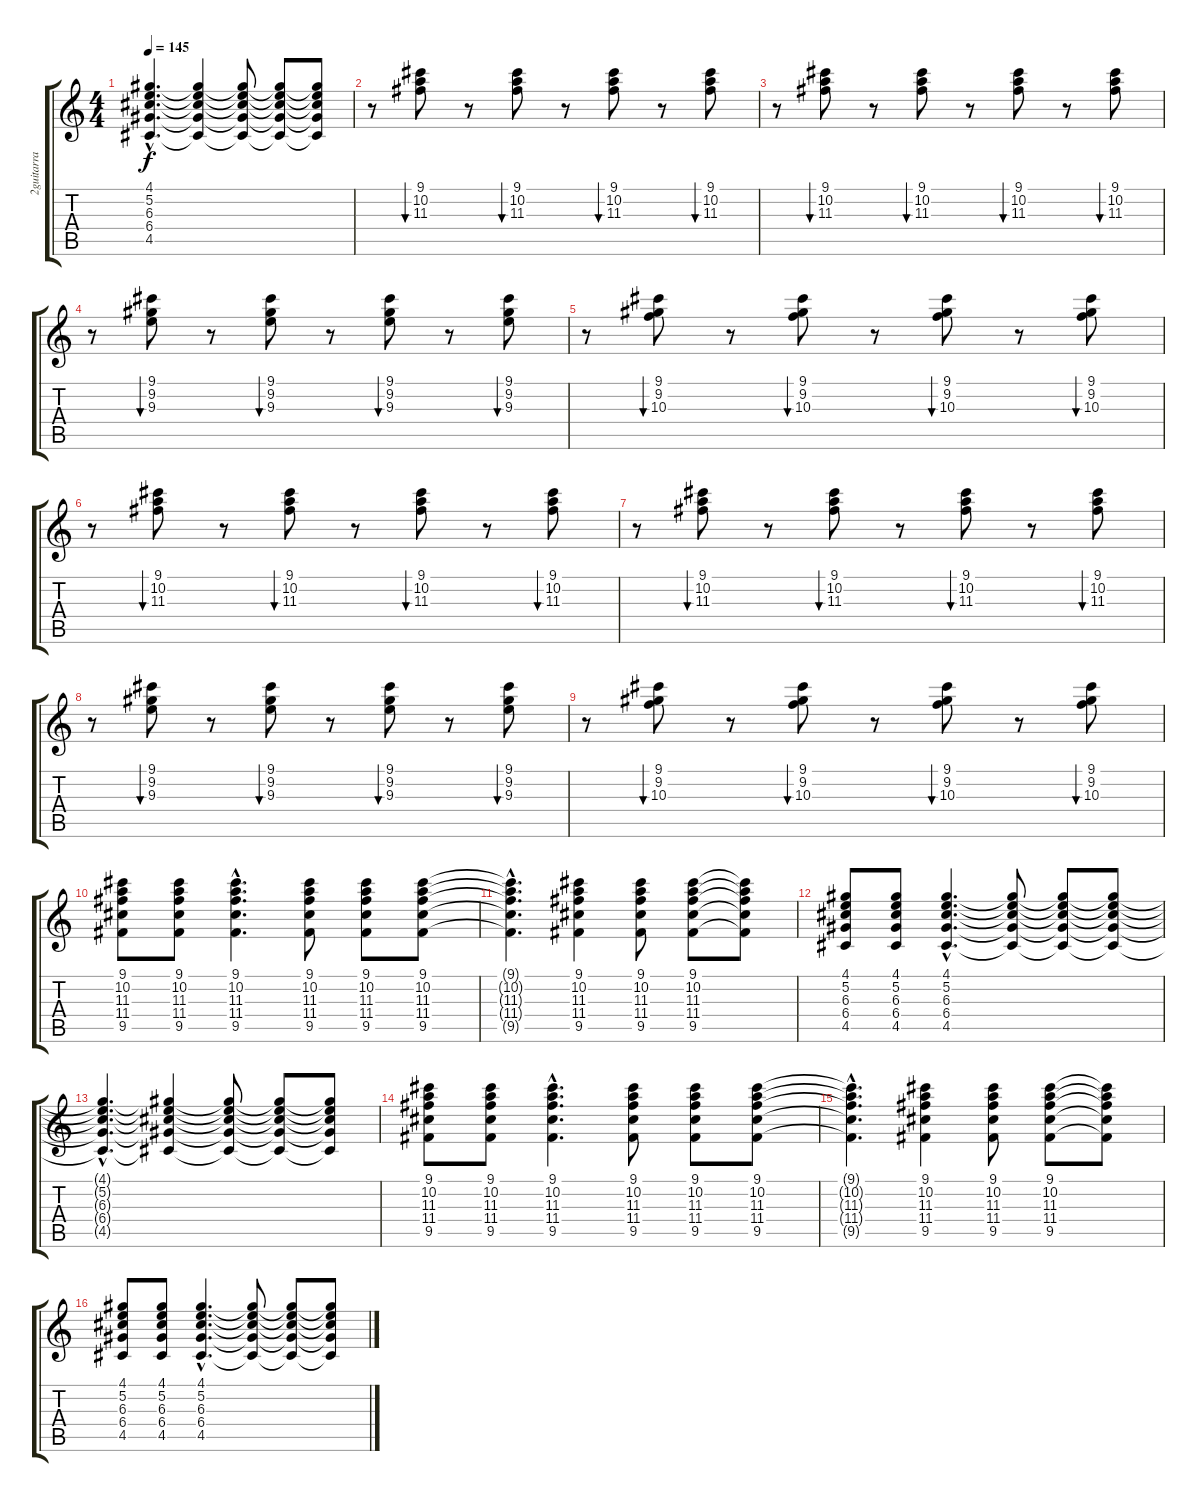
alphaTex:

\track ("2guitarra" "2guitarra") {instrument electricguitarclean}
\staff {score tabs}
\tuning (E4 B3 G3 D3 A2 E2) {hide}
\ts (4 4)
\tempo 145
\clef g2
\ks c
(4.1{hac t} 5.2{hac t} 6.3{hac t} 6.4{hac t} 4.5{hac t}).4{d dy f} (4.1{t} 5.2{t} 6.3{t} 6.4{t} 4.5{t}).4 (4.1{t} 5.2{t} 6.3{t} 6.4{t} 4.5{t}).8 (4.1{t} 5.2{t} 6.3{t} 6.4{t} 4.5{t}).8 (4.1{t} 5.2{t} 6.3{t} 6.4{t} 4.5{t}).8 |
r.8 (9.1 10.2 11.3).8{bu 30 volume 16} r.8 (9.1 10.2 11.3).8{bu 30} r.8 (9.1 10.2 11.3).8{bu 30} r.8 (9.1 10.2 11.3).8{bu 30} |
r.8 (9.1 10.2 11.3).8{bu 30} r.8 (9.1 10.2 11.3).8{bu 30} r.8 (9.1 10.2 11.3).8{bu 30} r.8 (9.1 10.2 11.3).8{bu 30} |
r.8 (9.1 9.2 9.3).8{bu 30} r.8 (9.1 9.2 9.3).8{bu 30} r.8 (9.1 9.2 9.3).8{bu 30} r.8 (9.1 9.2 9.3).8{bu 30} |
r.8 (9.1 9.2 10.3).8{bu 30} r.8 (9.1 9.2 10.3).8{bu 30} r.8 (9.1 9.2 10.3).8{bu 30} r.8 (9.1 9.2 10.3).8{bu 30} |
r.8 (9.1 10.2 11.3).8{bu 30} r.8 (9.1 10.2 11.3).8{bu 30} r.8 (9.1 10.2 11.3).8{bu 30} r.8 (9.1 10.2 11.3).8{bu 30} |
r.8 (9.1 10.2 11.3).8{bu 30} r.8 (9.1 10.2 11.3).8{bu 30} r.8 (9.1 10.2 11.3).8{bu 30} r.8 (9.1 10.2 11.3).8{bu 30} |
r.8 (9.1 9.2 9.3).8{bu 30} r.8 (9.1 9.2 9.3).8{bu 30} r.8 (9.1 9.2 9.3).8{bu 30} r.8 (9.1 9.2 9.3).8{bu 30} |
r.8 (9.1 9.2 10.3).8{bu 30} r.8 (9.1 9.2 10.3).8{bu 30} r.8 (9.1 9.2 10.3).8{bu 30} r.8 (9.1 9.2 10.3).8{bu 30} |
(9.1 10.2 11.3 11.4 9.5).8{volume 12} (9.1 10.2 11.3 11.4 9.5).8 (9.1{hac} 10.2{hac} 11.3{hac} 11.4{hac} 9.5{hac}).4{d} (9.1 10.2 11.3 11.4 9.5).8 (9.1 10.2 11.3 11.4 9.5).8 (9.1 10.2 11.3 11.4 9.5).8 |
(9.1{hac t} 10.2{hac t} 11.3{hac t} 11.4{hac t} 9.5{hac t}).4{d} (9.1 10.2 11.3 11.4 9.5).4 (9.1 10.2 11.3 11.4 9.5).8 (9.1 10.2 11.3 11.4 9.5).8 (9.1{t} 10.2{t} 11.3{t} 11.4{t} 9.5{t}).8 |
(4.1 5.2 6.3 6.4 4.5).8 (4.1 5.2 6.3 6.4 4.5).8 (4.1{hac} 5.2{hac} 6.3{hac} 6.4{hac} 4.5{hac}).4{d} (4.1{t} 5.2{t} 6.3{t} 6.4{t} 4.5{t}).8 (4.1{t} 5.2{t} 6.3{t} 6.4{t} 4.5{t}).8 (4.1{t} 5.2{t} 6.3{t} 6.4{t} 4.5{t}).8 |
(4.1{hac t} 5.2{hac t} 6.3{hac t} 6.4{hac t} 4.5{hac t}).4{d} (4.1{t} 5.2{t} 6.3{t} 6.4{t} 4.5{t}).4 (4.1{t} 5.2{t} 6.3{t} 6.4{t} 4.5{t}).8 (4.1{t} 5.2{t} 6.3{t} 6.4{t} 4.5{t}).8 (4.1{t} 5.2{t} 6.3{t} 6.4{t} 4.5{t}).8 |
(9.1 10.2 11.3 11.4 9.5).8{volume 12} (9.1 10.2 11.3 11.4 9.5).8 (9.1{hac} 10.2{hac} 11.3{hac} 11.4{hac} 9.5{hac}).4{d} (9.1 10.2 11.3 11.4 9.5).8 (9.1 10.2 11.3 11.4 9.5).8 (9.1 10.2 11.3 11.4 9.5).8 |
(9.1{hac t} 10.2{hac t} 11.3{hac t} 11.4{hac t} 9.5{hac t}).4{d} (9.1 10.2 11.3 11.4 9.5).4 (9.1 10.2 11.3 11.4 9.5).8 (9.1 10.2 11.3 11.4 9.5).8 (9.1{t} 10.2{t} 11.3{t} 11.4{t} 9.5{t}).8 |
(4.1 5.2 6.3 6.4 4.5).8 (4.1 5.2 6.3 6.4 4.5).8 (4.1{hac} 5.2{hac} 6.3{hac} 6.4{hac} 4.5{hac}).4{d} (4.1{t} 5.2{t} 6.3{t} 6.4{t} 4.5{t}).8 (4.1{t} 5.2{t} 6.3{t} 6.4{t} 4.5{t}).8 (4.1{t} 5.2{t} 6.3{t} 6.4{t} 4.5{t}).8
